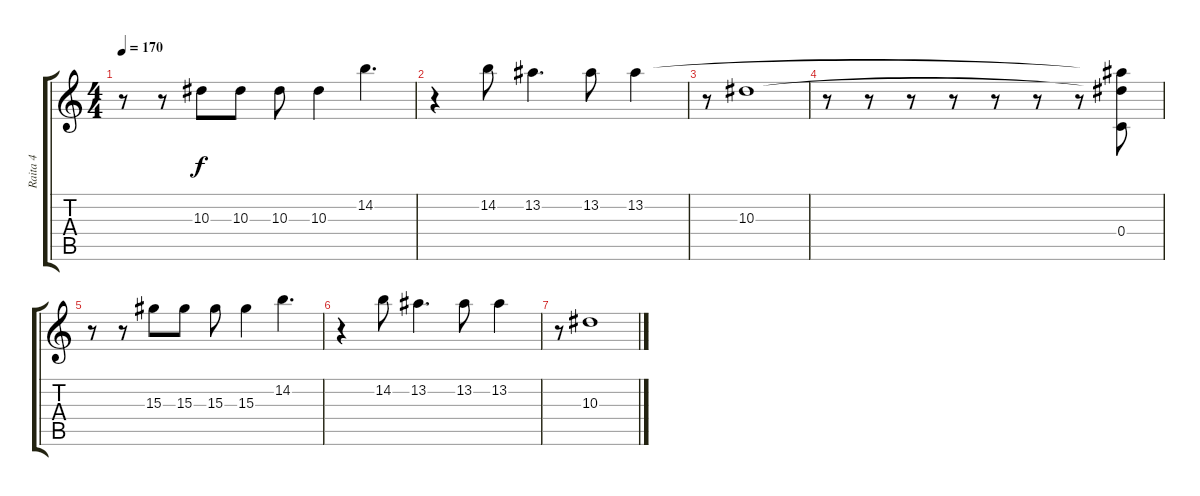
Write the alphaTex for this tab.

\track ("Raita 4" "Raita 4") {instrument distortionguitar}
\staff {score tabs}
\tuning (D4 A3 F3 C3 G2 D2) {hide}
\ts (4 4)
\tempo 170
\clef g2
\ks c
r.8{dy f} r.8 10.3.8 10.3.8 10.3.8 10.3.4 14.2.4{d} |
r.4 14.2.8 13.2.4{d} 13.2.8 13.2.4 |
r.8 10.3.1 |
r.8 r.8 r.8 r.8 r.8 r.8 r.8 (13.2{t} 10.3{t} 0.4).8 |
r.8 r.8 15.3.8 15.3.8 15.3.8 15.3.4 14.2.4{d} |
r.4 14.2.8 13.2.4{d} 13.2.8 13.2.4 |
r.8 10.3.1
